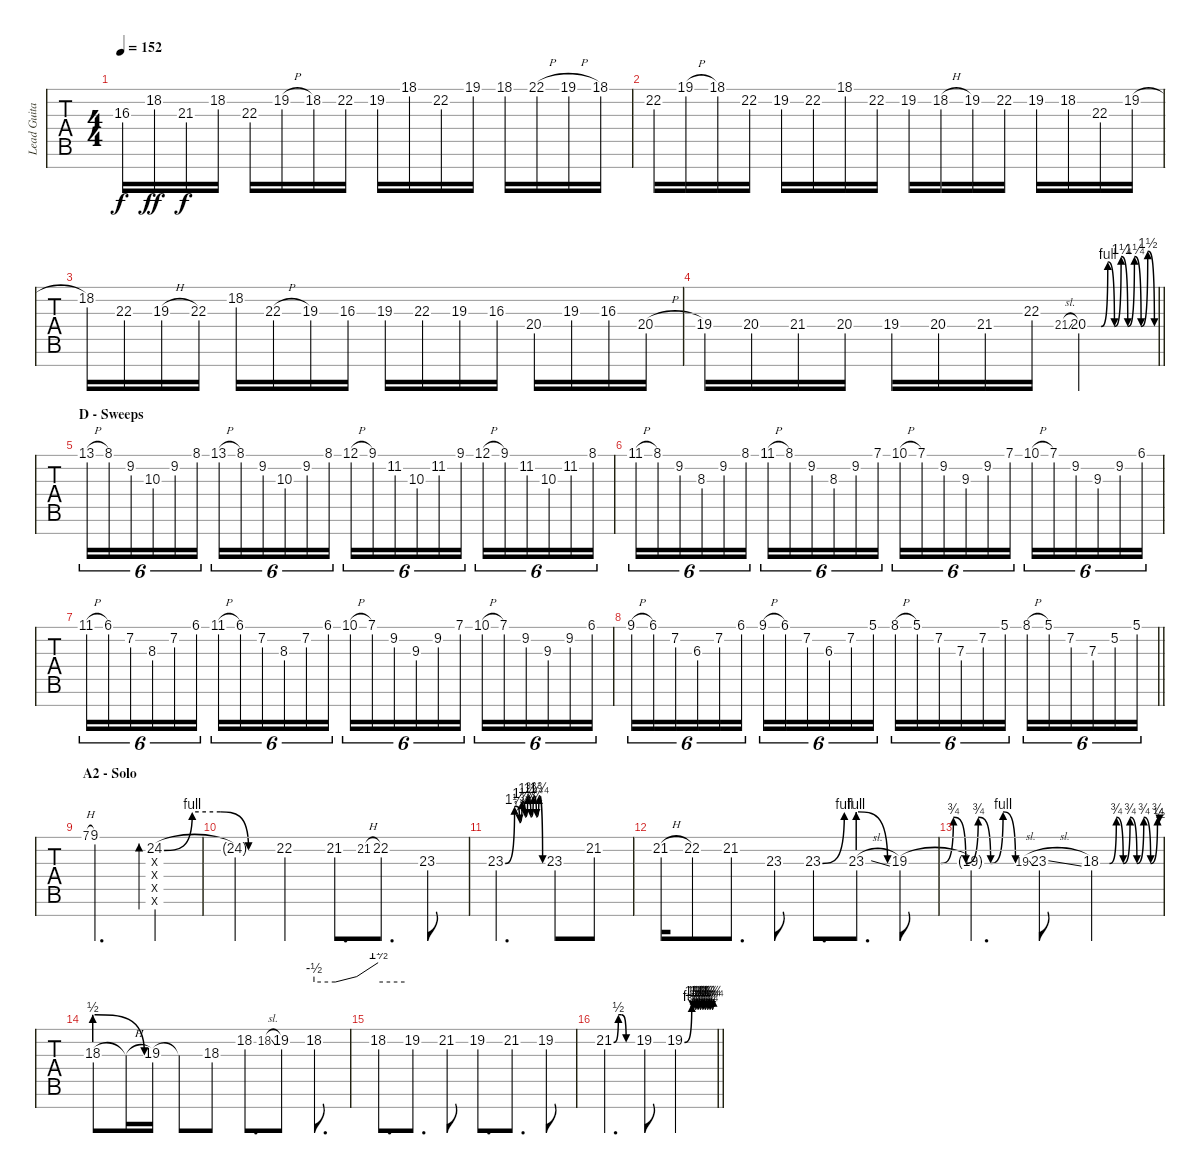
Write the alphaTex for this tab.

\track ("Lead Guitar (Jeff Loomis)" "Lead Guita") {instrument overdrivenguitar}
\staff {tabs}
\tuning (Eb4 Bb3 Gb3 Db3 Ab2 Eb2 Bb1) {hide}
\ts (4 4)
\tempo 152
\clef f4
\ks aminor
16.3.16{dy f} 18.2.16{dy ff} 21.3.16{dy f} 18.2.16 22.3.16 19.2{h}.16 18.2.16 22.2.16 19.2.16 18.1.16 22.2.16 19.1.16 18.1.16 22.1{h}.16 19.1{h}.16 18.1.16 |
22.2.16 19.1{h}.16 18.1.16 22.2.16 19.2.16 22.2.16 18.1.16 22.2.16 19.2.16 18.2{h}.16 19.2.16 22.2.16 19.2.16 18.2.16 22.3.16 19.2{h}.16 |
18.2.16 22.3.16 19.3{h}.16 22.3.16 18.2.16 22.3{h}.16 19.3.16 16.3.16 19.3.16 22.3.16 19.3.16 16.3.16 20.4.16 19.3.16 16.3.16 20.4{h}.16 |
\barLineRight lightlight
19.4.16 20.4.16 21.4.16 20.4.16 19.4.16 20.4.16 21.4.16 22.3.16 21.4{sl}.8{gr onbeat} 20.4{be (custom 0 0 12 0 18 4 24 0 30 5 36 0 42 5 48 0 54 6 60 0)}.2 |
\section ("" "D - Sweeps")
13.1{h}.16{tu (6 4)} 8.1.16{tu (6 4)} 9.2.16{tu (6 4)} 10.3.16{tu (6 4)} 9.2.16{tu (6 4)} 8.1.16{tu (6 4)} 13.1{h}.16{tu (6 4)} 8.1.16{tu (6 4)} 9.2.16{tu (6 4)} 10.3.16{tu (6 4)} 9.2.16{tu (6 4)} 8.1.16{tu (6 4)} 12.1{h}.16{tu (6 4)} 9.1.16{tu (6 4)} 11.2.16{tu (6 4)} 10.3.16{tu (6 4)} 11.2.16{tu (6 4)} 9.1.16{tu (6 4)} 12.1{h}.16{tu (6 4)} 9.1.16{tu (6 4)} 11.2.16{tu (6 4)} 10.3.16{tu (6 4)} 11.2.16{tu (6 4)} 8.1.16{tu (6 4)} |
11.1{h}.16{tu (6 4)} 8.1.16{tu (6 4)} 9.2.16{tu (6 4)} 8.3.16{tu (6 4)} 9.2.16{tu (6 4)} 8.1.16{tu (6 4)} 11.1{h}.16{tu (6 4)} 8.1.16{tu (6 4)} 9.2.16{tu (6 4)} 8.3.16{tu (6 4)} 9.2.16{tu (6 4)} 7.1.16{tu (6 4)} 10.1{h}.16{tu (6 4)} 7.1.16{tu (6 4)} 9.2.16{tu (6 4)} 9.3.16{tu (6 4)} 9.2.16{tu (6 4)} 7.1.16{tu (6 4)} 10.1{h}.16{tu (6 4)} 7.1.16{tu (6 4)} 9.2.16{tu (6 4)} 9.3.16{tu (6 4)} 9.2.16{tu (6 4)} 6.1.16{tu (6 4)} |
11.1{h}.16{tu (6 4)} 6.1.16{tu (6 4)} 7.2.16{tu (6 4)} 8.3.16{tu (6 4)} 7.2.16{tu (6 4)} 6.1.16{tu (6 4)} 11.1{h}.16{tu (6 4)} 6.1.16{tu (6 4)} 7.2.16{tu (6 4)} 8.3.16{tu (6 4)} 7.2.16{tu (6 4)} 6.1.16{tu (6 4)} 10.1{h}.16{tu (6 4)} 7.1.16{tu (6 4)} 9.2.16{tu (6 4)} 9.3.16{tu (6 4)} 9.2.16{tu (6 4)} 7.1.16{tu (6 4)} 10.1{h}.16{tu (6 4)} 7.1.16{tu (6 4)} 9.2.16{tu (6 4)} 9.3.16{tu (6 4)} 9.2.16{tu (6 4)} 6.1.16{tu (6 4)} |
\barLineRight lightlight
9.1{h}.16{tu (6 4)} 6.1.16{tu (6 4)} 7.2.16{tu (6 4)} 6.3.16{tu (6 4)} 7.2.16{tu (6 4)} 6.1.16{tu (6 4)} 9.1{h}.16{tu (6 4)} 6.1.16{tu (6 4)} 7.2.16{tu (6 4)} 6.3.16{tu (6 4)} 7.2.16{tu (6 4)} 5.1.16{tu (6 4)} 8.1{h}.16{tu (6 4)} 5.1.16{tu (6 4)} 7.2.16{tu (6 4)} 7.3.16{tu (6 4)} 7.2.16{tu (6 4)} 5.1.16{tu (6 4)} 8.1{h}.16{tu (6 4)} 5.1.16{tu (6 4)} 7.2.16{tu (6 4)} 7.3.16{tu (6 4)} 5.2.16{tu (6 4)} 5.1.16{tu (6 4)} |
\section ("" "A2 - Solo")
7.1{h}.8{gr onbeat} 9.1{be (hold 0 0 60 0)}.2{d} (24.2{be (custom 0 0 15 4 30 4 45 0 60 0)} 0.3{x} 0.4{x} 0.5{x} 0.6{x}).4{bd 120} |
24.2{t}.4 22.2.4 21.2.8{d} 21.2{h}.8{gr onbeat} 22.2.8{d} 23.3.8 |
23.3{be (custom 0 0 15 5 19 5 23 2 27 6 32 3 36 7 41 3 45 7 50 3 54 7 60 0)}.2{d} 23.3.8 21.2.8 |
21.2{h}.16 22.2.8 21.2.8{d} 23.3.8 23.3{be (bend 0 0 60 4)}.8{d} 23.3{be (prebendrelease 0 4 60 0) sl}.8{d} 19.3{be (custom 0 0 18 0 25 3 32 0 39 3 46 0 53 4 60 0)}.8 |
19.3{t}.4{d} 19.3{sl}.8{gr onbeat} 23.3{sl}.8 18.3{be (custom 0 0 9 0 16 3 23 0 30 3 37 0 44 3 51 0 58 3 60 2)}.2 |
18.3{be (prebendrelease 0 2 60 0)}.8 18.3{h t}.16 19.3.16 19.3{t}.8 18.3.8 18.2.8{d} 18.2{sl}.8{gr onbeat} 19.2.8 18.2.8{d tbe (custom default 0 -2 20 -2 40 0 60 6)} |
18.2.8{d tbe (hold default 0 -2 60 -2)} 19.2.8{d} 21.2.8 19.2.8{d} 21.2.8{d} 19.2.8 |
\barLineRight lightlight
21.2{be (custom 0 0 15 2 25 2 40 0 60 0)}.4{d} 19.2.8 19.2{be (custom 0 0 15 4 17 3 20 5 22 3 25 5 27 3 30 5 32 3 35 5 37 3 40 5 42 3 45 5 47 3 50 5 52 3 55 5 57 3 60 5)}.2
